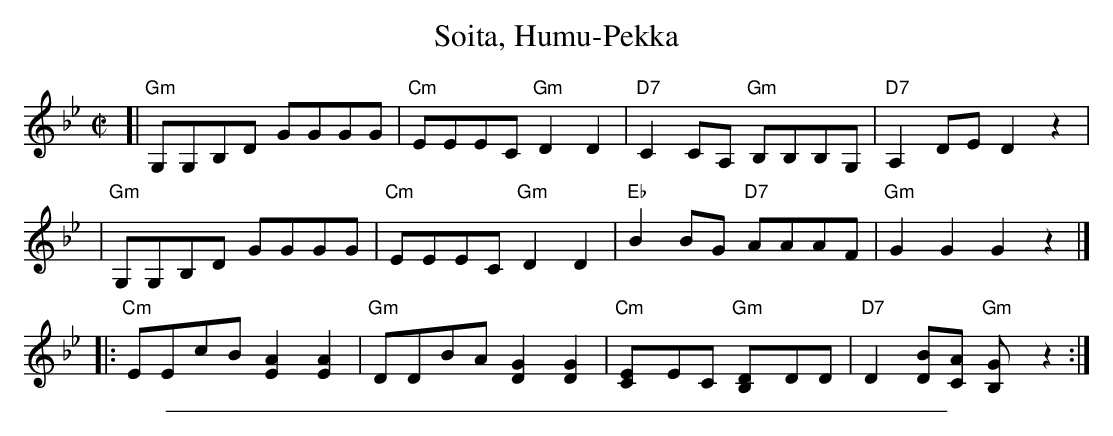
X:1
T: Soita, Humu-Pekka
M: C|
L: 1/8
K: Gm
[|"Gm"G,G,B,D GGGG | "Cm"EEEC "Gm"D2D2 | "D7"C2CA, "Gm"B,B,B,G, | "D7"A,2DE D2z2 |
| "Gm"G,G,B,D GGGG | "Cm"EEEC "Gm"D2D2 | "Eb"B2BG "D7"AAAF | "Gm"G2G2 G2z2 |]
|: "Cm"EEcB [A2E2][A2E2] | "Gm"DDBA [G2D2][G2D2] | "Cm"[E2C]EC "Gm"[D2B,]DD | "D7"D2[BD][AC] "Gm"[G2B,]z2 :|
